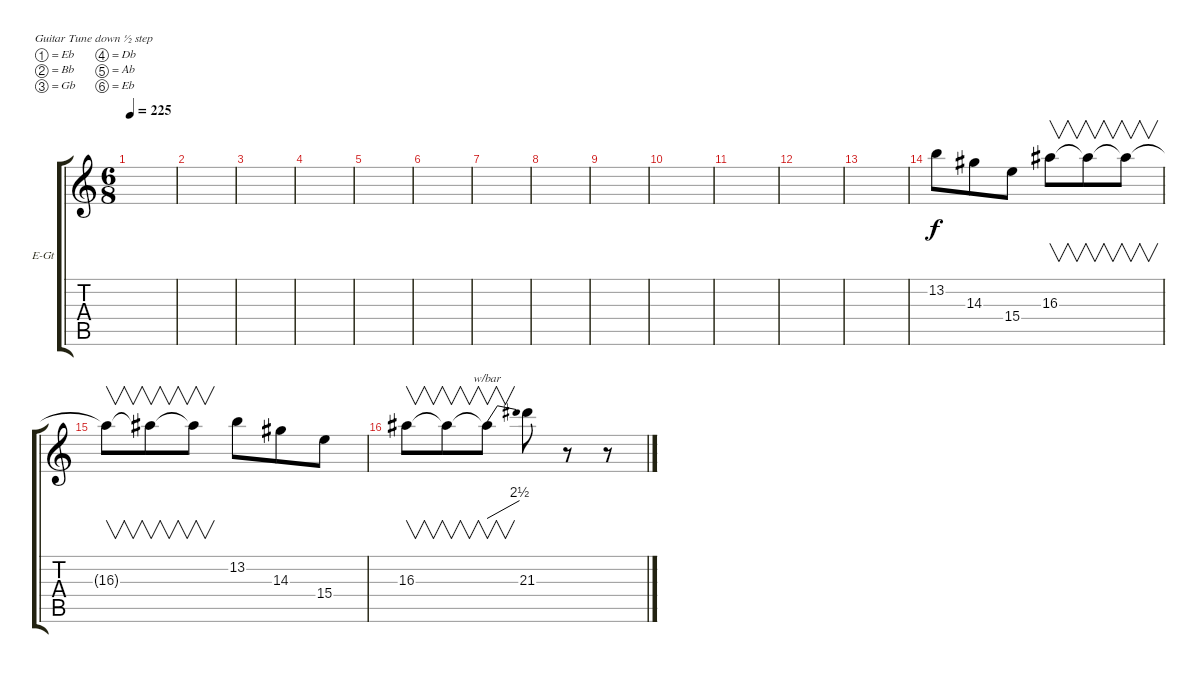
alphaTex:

\bracketExtendMode groupsimilarinstruments
\firstSystemTrackNameOrientation horizontal
\otherSystemsTrackNameOrientation horizontal
\track ("solo" "E-Gt") {solo instrument distortionguitar}
\staff {score tabs}
\tuning (Eb4 Bb3 Gb3 Db3 Ab2 Eb2)
\ts (6 8)
\tempo 225
\clef g2
\ks c
|
|
|
|
|
|
|
|
|
|
|
|
|
13.2.8{dy f} 14.3.8 15.4.8 16.3.8{v} 16.3{t}.8{v} 16.3{t}.8{v} |
16.3{t}.8{v} 16.3{t}.8{v} 16.3{t}.8{v} 13.2.8 14.3.8 15.4.8 |
16.3.8{v} 16.3{t}.8{v} 16.3{t}.8{v tbe (dive default 34.199999999999996 0 59.4 10)} 21.3.8 r.8 r.8
